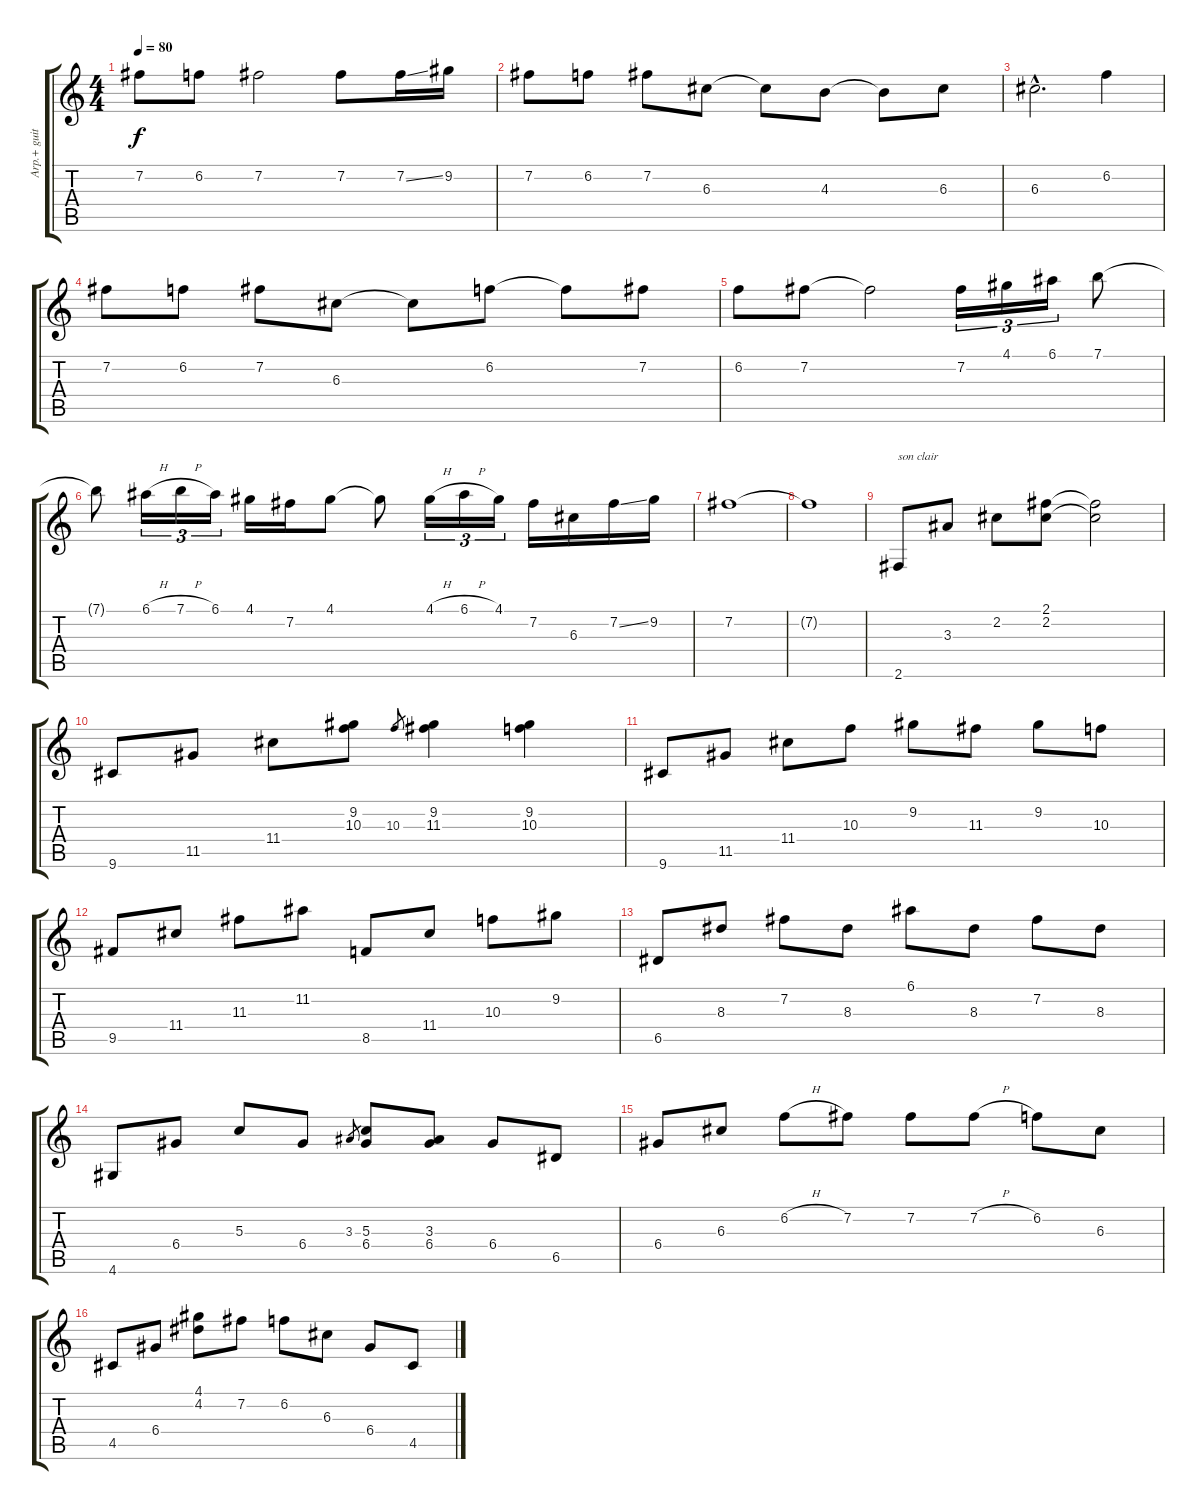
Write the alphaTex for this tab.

\track ("Arp.+ guit 2" "Arp.+ guit") {instrument distortionguitar}
\staff {score tabs}
\tuning (E4 B3 G3 D3 A2 E2) {hide}
\ts (4 4)
\tempo 80
\clef g2
\ks c
7.2{t}.8{dy f} 6.2.8 7.2.2 7.2.8 7.2{ss}.16 9.2.16 |
7.2.8 6.2.8 7.2.8 6.3.8 6.3{t}.8 4.3.8 4.3{t}.8 6.3.8 |
6.3{hac}.2{d} 6.2.4 |
7.2.8 6.2.8 7.2.8 6.3.8 6.3{t}.8 6.2.8 6.2{t}.8 7.2.8 |
6.2.8 7.2.8 7.2{t}.2 7.2.16{tu (3 2)} 4.1.16{tu (3 2)} 6.1.16{tu (3 2)} 7.1.8 |
7.1{t}.8 6.1{h}.16{tu (3 2)} 7.1{h}.16{tu (3 2)} 6.1.16{tu (3 2)} 4.1.16 7.2.16 4.1.8 4.1{t}.8 4.1{h}.16{tu (3 2)} 6.1{h}.16{tu (3 2)} 4.1.16{tu (3 2)} 7.2.16 6.3.16 7.2{ss}.16 9.2.16 |
7.2.1 |
7.2{t}.1 |
2.6.8{txt "son clair" instrument electricguitarclean} 3.3.8 2.2.8 (2.1 2.2).8 (2.1{t} 2.2{t}).2 |
9.6.8 11.5.8 11.4.8 (9.2 10.3).8 10.3.8{gr} (9.2 11.3).4 (9.2 10.3).4 |
9.6.8 11.5.8 11.4.8 10.3.8 9.2.8 11.3.8 9.2.8 10.3.8 |
9.5.8 11.4.8 11.3.8 11.2.8 8.5.8 11.4.8 10.3.8 9.2.8 |
6.5.8 8.3.8 7.2.8 8.3.8 6.1.8 8.3.8 7.2.8 8.3.8 |
4.6.8 6.4.8 5.3.8 6.4.8 3.3.8{gr} (5.3 6.4).8 (3.3 6.4).8 6.4.8 6.5.8 |
6.4.8 6.3.8 6.2{h}.8 7.2.8 7.2.8 7.2{h}.8 6.2.8 6.3.8 |
4.5.8 6.4.8 (4.1 4.2).8 7.2.8 6.2.8 6.3.8 6.4.8 4.5.8
